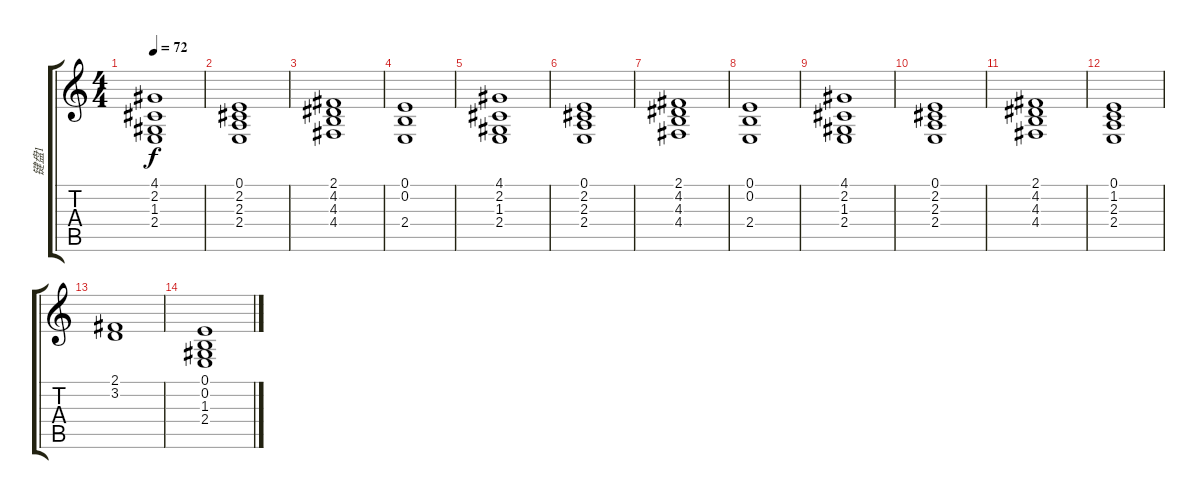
\track ("键盘1" "键盘1") {instrument stringensemble2}
\staff {score tabs}
\tuning (E4 B3 G3 D3 A2 E2) {hide}
\ts (4 4)
\tempo 72
\clef g2
\ks c
(4.1 2.2 1.3 2.4).1{dy f} |
(0.1 2.2 2.3 2.4).1 |
(2.1 4.2 4.3 4.4).1 |
(0.1 0.2 2.4).1 |
(4.1 2.2 1.3 2.4).1 |
(0.1 2.2 2.3 2.4).1 |
(2.1 4.2 4.3 4.4).1 |
(0.1 0.2 2.4).1 |
(4.1 2.2 1.3 2.4).1 |
(0.1 2.2 2.3 2.4).1 |
(2.1 4.2 4.3 4.4).1{txt ""} |
(0.1 1.2 2.3 2.4).1 |
(2.1 3.2).1 |
(0.1 0.2 1.3 2.4).1
